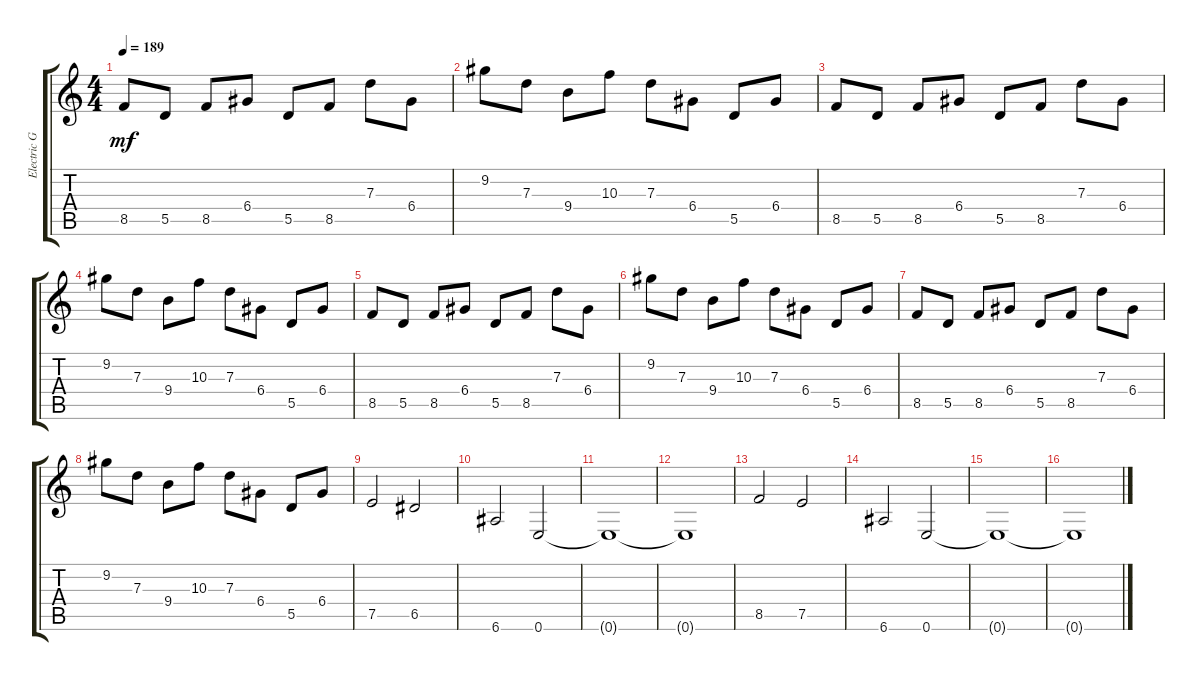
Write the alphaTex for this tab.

\track ("Electric Guitar Right" "Electric G") {instrument distortionguitar}
\staff {score tabs}
\tuning (E4 B3 G3 D3 A2 E2) {hide}
\ts (4 4)
\tempo 189
\clef g2
\ks c
8.5.8{dy mf} 5.5.8 8.5.8 6.4.8 5.5.8 8.5.8 7.3.8 6.4.8 |
9.2.8 7.3.8 9.4.8 10.3.8 7.3.8 6.4.8 5.5.8 6.4.8 |
8.5.8 5.5.8 8.5.8 6.4.8 5.5.8 8.5.8 7.3.8 6.4.8 |
9.2.8 7.3.8 9.4.8 10.3.8 7.3.8 6.4.8 5.5.8 6.4.8 |
8.5.8 5.5.8 8.5.8 6.4.8 5.5.8 8.5.8 7.3.8 6.4.8 |
9.2.8 7.3.8 9.4.8 10.3.8 7.3.8 6.4.8 5.5.8 6.4.8 |
8.5.8 5.5.8 8.5.8 6.4.8 5.5.8 8.5.8 7.3.8 6.4.8 |
9.2.8 7.3.8 9.4.8 10.3.8 7.3.8 6.4.8 5.5.8 6.4.8 |
7.5.2 6.5.2 |
6.6.2 0.6.2 |
0.6{t}.1 |
0.6{t}.1 |
8.5.2 7.5.2 |
6.6.2 0.6.2 |
0.6{t}.1 |
0.6{t}.1
